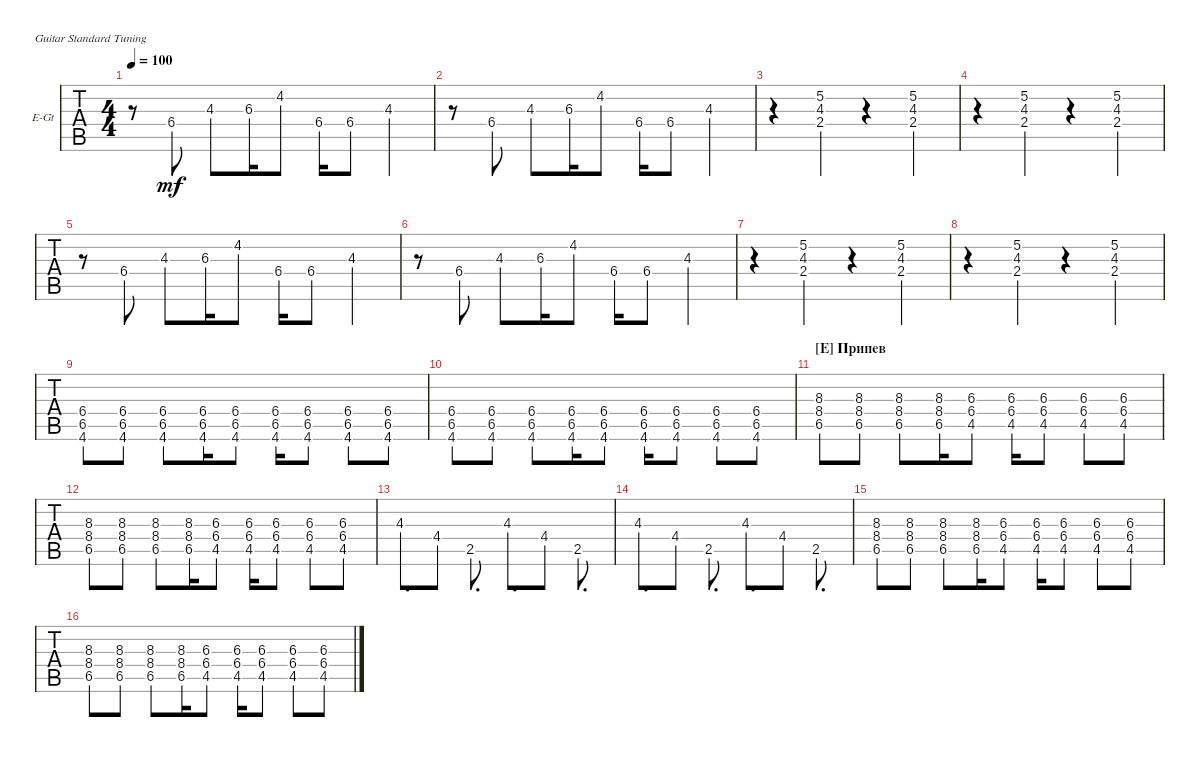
\bracketExtendMode groupsimilarinstruments
\firstSystemTrackNameOrientation horizontal
\otherSystemsTrackNameOrientation horizontal
\track ("Electric Guitar" "E-Gt") {instrument distortionguitar}
\staff {tabs}
\tuning (E4 B3 G3 D3 A2 E2)
\ts (4 4)
\tempo 100
\clef g2
\scale
0.333333
\ks c
r.8{dy mf} 6.4.8 4.3.8 6.3.16 4.2.8 6.4.16 6.4.8 4.3.4 |
\scale
0.333333 r.8 6.4.8 4.3.8 6.3.16 4.2.8 6.4.16 6.4.8 4.3.4 |
\scale
0.333333 r.4 (2.4 4.3 5.2).4 r.4 (2.4 4.3 5.2).4 |
\scale
0.333333 r.4 (2.4 4.3 5.2).4 r.4 (2.4 4.3 5.2).4 |
\scale
0.333333 r.8 6.4.8 4.3.8 6.3.16 4.2.8 6.4.16 6.4.8 4.3.4 |
\scale
0.333333 r.8 6.4.8 4.3.8 6.3.16 4.2.8 6.4.16 6.4.8 4.3.4 |
\scale
0.333333 r.4 (2.4 4.3 5.2).4 r.4 (2.4 4.3 5.2).4 |
\scale
0.333333 r.4 (2.4 4.3 5.2).4 r.4 (2.4 4.3 5.2).4 |
\scale
0.333333 (6.5 6.4 4.6).8 (6.5 6.4 4.6).8 (6.5 6.4 4.6).8 (6.5 6.4 4.6).16 (6.5 6.4 4.6).8 (6.5 6.4 4.6).16 (6.5 6.4 4.6).8 (6.5 6.4 4.6).8 (6.5 6.4 4.6).8 |
\scale
0.333333 (6.5 6.4 4.6).8 (6.5 6.4 4.6).8 (6.5 6.4 4.6).8 (6.5 6.4 4.6).16 (6.5 6.4 4.6).8 (6.5 6.4 4.6).16 (6.5 6.4 4.6).8 (6.5 6.4 4.6).8 (6.5 6.4 4.6).8 |
\section ("E" "Припев")
\scale
0.333333 (6.5 8.4 8.3).8 (6.5 8.3 8.4).8 (6.5 8.4 8.3).8 (6.5 8.3 8.4).16 (4.5 6.4 6.3).8 (4.5 6.4 6.3).16 (4.5 6.4 6.3).8 (4.5 6.3 6.4).8 (4.5 6.4 6.3).8 |
\scale
0.333333 (6.5 8.4 8.3).8 (6.5 8.3 8.4).8 (6.5 8.4 8.3).8 (6.5 8.3 8.4).16 (4.5 6.4 6.3).8 (4.5 6.4 6.3).16 (4.5 6.4 6.3).8 (4.5 6.3 6.4).8 (4.5 6.4 6.3).8 |
\scale
0.333333 4.3.8{d} 4.4.8 2.5.8{d} 4.3.8{d} 4.4.8 2.5.8{d} |
\scale
0.333333 4.3.8{d} 4.4.8 2.5.8{d} 4.3.8{d} 4.4.8 2.5.8{d} |
\scale
0.333333 (6.5 8.4 8.3).8 (6.5 8.3 8.4).8 (6.5 8.4 8.3).8 (6.5 8.3 8.4).16 (4.5 6.4 6.3).8 (4.5 6.4 6.3).16 (4.5 6.4 6.3).8 (4.5 6.3 6.4).8 (4.5 6.4 6.3).8 |
\scale
0.333333 (6.5 8.4 8.3).8 (6.5 8.3 8.4).8 (6.5 8.4 8.3).8 (6.5 8.3 8.4).16 (4.5 6.4 6.3).8 (4.5 6.4 6.3).16 (4.5 6.4 6.3).8 (4.5 6.3 6.4).8 (4.5 6.4 6.3).8
